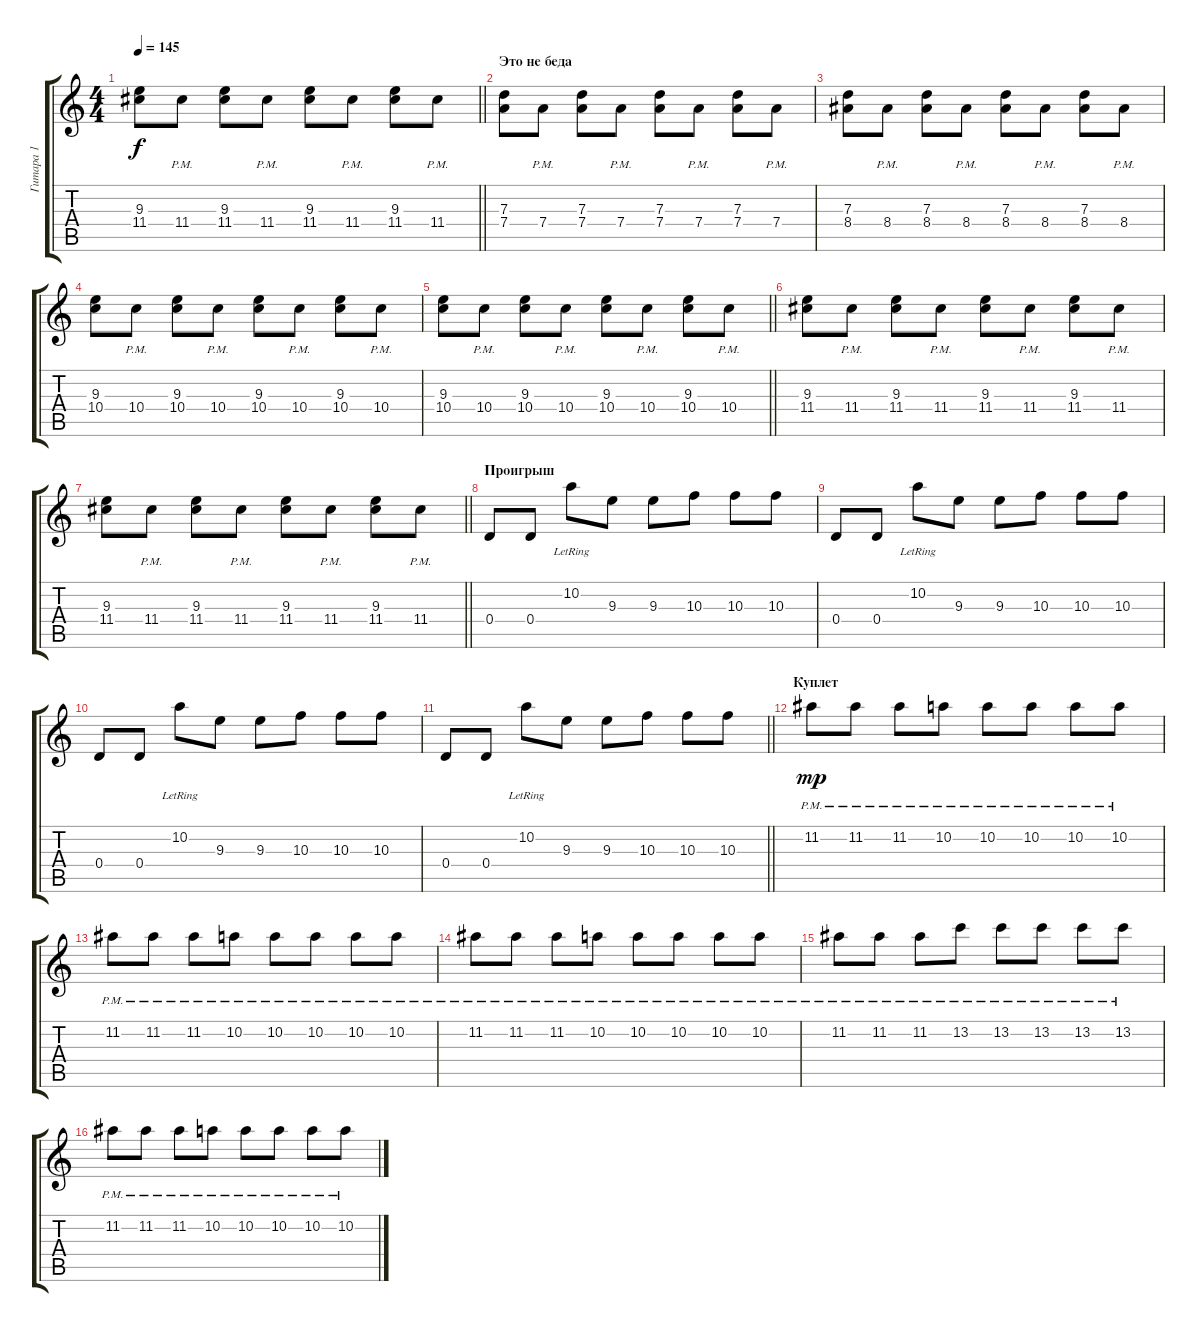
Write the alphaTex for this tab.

\track ("Гитара 1" "Гитара 1") {instrument distortionguitar}
\staff {score tabs}
\tuning (E4 B3 G3 D3 A2 E2) {hide}
\ts (4 4)
\tempo 145
\clef g2
\barLineRight lightlight
\ks c
(9.3 11.4).8{dy f} 11.4{pm}.8 (9.3 11.4).8 11.4{pm}.8 (9.3 11.4).8 11.4{pm}.8 (9.3 11.4).8 11.4{pm}.8 |
\section ("" "Это не беда")
(7.3 7.4).8 7.4{pm}.8 (7.3 7.4).8 7.4{pm}.8 (7.3 7.4).8 7.4{pm}.8 (7.3 7.4).8 7.4{pm}.8 |
(7.3 8.4).8 8.4{pm}.8 (7.3 8.4).8 8.4{pm}.8 (7.3 8.4).8 8.4{pm}.8 (7.3 8.4).8 8.4{pm}.8 |
(9.3 10.4).8 10.4{pm}.8 (9.3 10.4).8 10.4{pm}.8 (9.3 10.4).8 10.4{pm}.8 (9.3 10.4).8 10.4{pm}.8 |
\barLineRight lightlight
(9.3 10.4).8 10.4{pm}.8 (9.3 10.4).8 10.4{pm}.8 (9.3 10.4).8 10.4{pm}.8 (9.3 10.4).8 10.4{pm}.8 |
(9.3 11.4).8 11.4{pm}.8 (9.3 11.4).8 11.4{pm}.8 (9.3 11.4).8 11.4{pm}.8 (9.3 11.4).8 11.4{pm}.8 |
\barLineRight lightlight
(9.3 11.4).8 11.4{pm}.8 (9.3 11.4).8 11.4{pm}.8 (9.3 11.4).8 11.4{pm}.8 (9.3 11.4).8 11.4{pm}.8 |
\section ("" "Проигрыш")
0.4.8 0.4.8 10.2{lr}.8 9.3.8 9.3.8 10.3.8 10.3.8 10.3.8 |
0.4.8 0.4.8 10.2{lr}.8 9.3.8 9.3.8 10.3.8 10.3.8 10.3.8 |
0.4.8 0.4.8 10.2{lr}.8 9.3.8 9.3.8 10.3.8 10.3.8 10.3.8 |
\barLineRight lightlight
0.4.8 0.4.8 10.2{lr}.8 9.3.8 9.3.8 10.3.8 10.3.8 10.3.8 |
\section ("" "Куплет")
11.2{pm}.8{dy mp} 11.2{pm}.8 11.2{pm}.8 10.2{pm}.8 10.2{pm}.8 10.2{pm}.8 10.2{pm}.8 10.2{pm}.8 |
11.2{pm}.8 11.2{pm}.8 11.2{pm}.8 10.2{pm}.8 10.2{pm}.8 10.2{pm}.8 10.2{pm}.8 10.2{pm}.8 |
11.2{pm}.8 11.2{pm}.8 11.2{pm}.8 10.2{pm}.8 10.2{pm}.8 10.2{pm}.8 10.2{pm}.8 10.2{pm}.8 |
11.2{pm}.8 11.2{pm}.8 11.2{pm}.8 13.2{pm}.8 13.2{pm}.8 13.2{pm}.8 13.2{pm}.8 13.2{pm}.8 |
11.2{pm}.8 11.2{pm}.8 11.2{pm}.8 10.2{pm}.8 10.2{pm}.8 10.2{pm}.8 10.2{pm}.8 10.2{pm}.8
